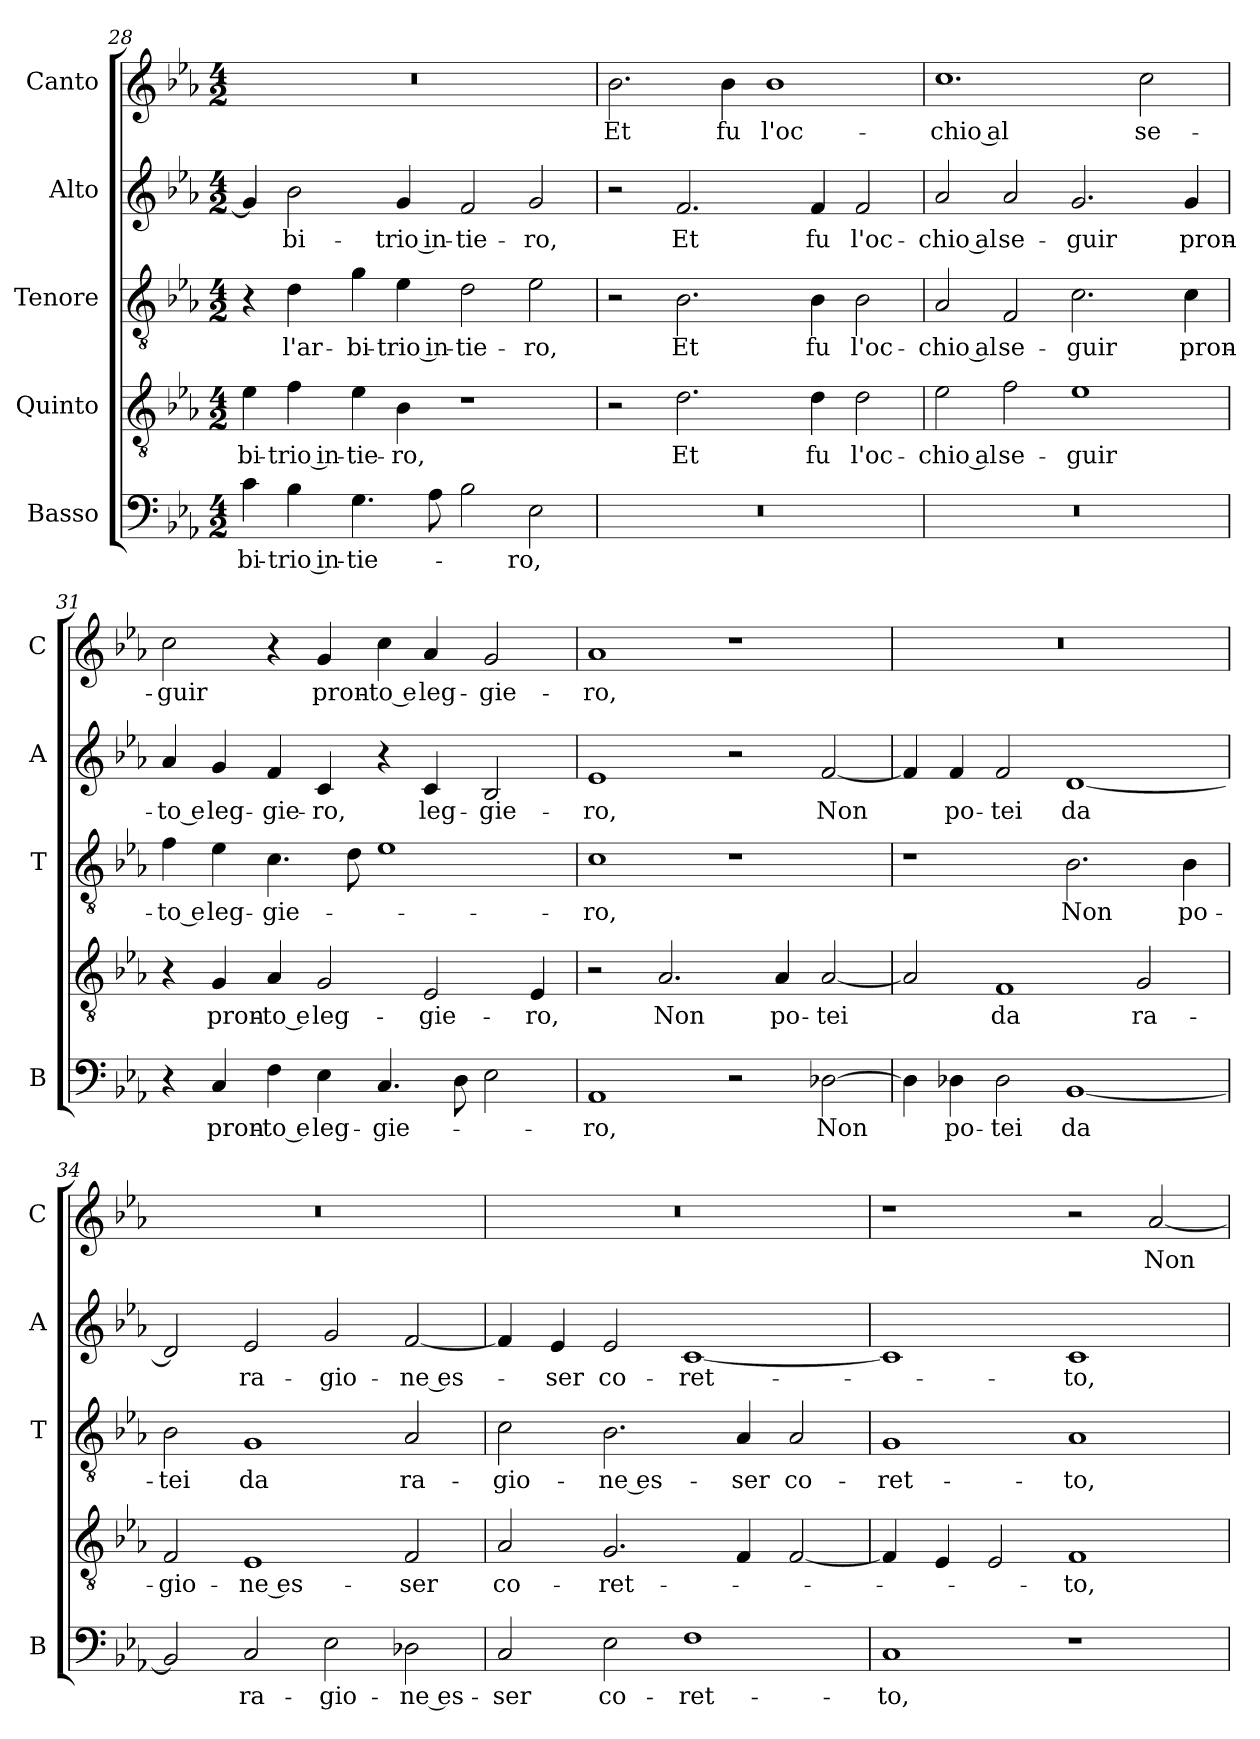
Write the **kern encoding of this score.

**kern	**text	**kern	**text	**kern	**text	**kern	**text	**kern	**text
*part5	*part5	*part4	*part4	*part3	*part3	*part2	*part2	*part1	*part1
*staff5	*staff5	*staff4	*staff4	*staff3	*staff3	*staff2	*staff2	*staff1	*staff1
*I"Basso	*	*I"Quinto	*	*I"Tenore	*	*I"Alto	*	*I"Canto	*
*I'B	*	*	*	*I'T	*	*I'A	*	*I'C	*
*clefF4	*	*clefGv2	*	*clefGv2	*	*clefG2	*	*clefG2	*
*k[b-e-a-]	*	*k[b-e-a-]	*	*k[b-e-a-]	*	*k[b-e-a-]	*	*k[b-e-a-]	*
*E-:	*	*E-:	*	*E-:	*	*E-:	*	*E-:	*
*M4/2	*	*M4/2	*	*M4/2	*	*M4/2	*	*M4/2	*
=28	=28	=28	=28	=28	=28	=28	=28	=28	=28
!	!LO:LY:b	!	!LO:LY:b	!	!	!	!	!	!
4c\	-bi-	4e-\	-bi-	4r	.	4g/]	.	0r	.
!	!LO:LY:b	!	!LO:LY:b	!	!LO:LY:b	!	!LO:LY:b	!	!
4B-\	-trio in-	4f\	-trio in-	4d\	l'ar-	2b-\	-bi-	.	.
!	!LO:LY:b	!	!LO:LY:b	!	!LO:LY:b	!	!	!	!
4.G\	-tie-	4e-\	-tie-	4g\	-bi-	.	.	.	.
!	!	!	!LO:LY:b	!	!LO:LY:b	!	!LO:LY:b	!	!
.	.	4B-\	-ro,	4e-\	-trio in-	4g/	-trio in-	.	.
8A-\	.	.	.	.	.	.	.	.	.
!	!	!	!	!	!LO:LY:b	!	!LO:LY:b	!	!
2B-\	.	1r	.	2d\	-tie-	2f/	-tie-	.	.
!	!LO:LY:b	!	!	!	!LO:LY:b	!	!LO:LY:b	!	!
2E-\	-ro,	.	.	2e-\	-ro,	2g/	-ro,	.	.
=29	=29	=29	=29	=29	=29	=29	=29	=29	=29
!	!	!	!	!	!	!	!	!	!LO:LY:b
0r	.	2r	.	2r	.	2r	.	2.b-\	Et
!	!	!	!LO:LY:b	!	!LO:LY:b	!	!LO:LY:b	!	!
.	.	2.d\	Et	2.B-\	Et	2.f/	Et	.	.
!	!	!	!	!	!	!	!	!	!LO:LY:b
.	.	.	.	.	.	.	.	4b-\	fu
!	!	!	!	!	!	!	!	!	!LO:LY:b
.	.	.	.	.	.	.	.	1b-	l'oc-
!	!	!	!LO:LY:b	!	!LO:LY:b	!	!LO:LY:b	!	!
.	.	4d\	fu	4B-\	fu	4f/	fu	.	.
!	!	!	!LO:LY:b	!	!LO:LY:b	!	!LO:LY:b	!	!
.	.	2d\	l'oc-	2B-\	l'oc-	2f/	l'oc-	.	.
=30	=30	=30	=30	=30	=30	=30	=30	=30	=30
!	!	!	!LO:LY:b	!	!LO:LY:b	!	!LO:LY:b	!	!LO:LY:b
0r	.	2e-\	-chio al	2A-/	-chio al	2a-/	-chio al	1.cc	-chio al
!	!	!	!LO:LY:b	!	!LO:LY:b	!	!LO:LY:b	!	!
.	.	2f\	se-	2F/	se-	2a-/	se-	.	.
!	!	!	!LO:LY:b	!	!LO:LY:b	!	!LO:LY:b	!	!
.	.	1e-	-guir	2.c\	-guir	2.g/	-guir	.	.
!	!	!	!	!	!	!	!	!	!LO:LY:b
.	.	.	.	.	.	.	.	2cc\	se-
!	!	!	!	!	!LO:LY:b	!	!LO:LY:b	!	!
.	.	.	.	4c\	pron-	4g/	pron-	.	.
!!LO:PB:g=z
=31	=31	=31	=31	=31	=31	=31	=31	=31	=31
!	!	!	!	!	!LO:LY:b	!	!LO:LY:b	!	!LO:LY:b
4r	.	4r	.	4f\	-to e	4a-/	-to e	2cc\	-guir
!	!LO:LY:b	!	!LO:LY:b	!	!LO:LY:b	!	!LO:LY:b	!	!
4C/	pron-	4G/	pron-	4e-\	leg-	4g/	leg-	.	.
!	!LO:LY:b	!	!LO:LY:b	!	!LO:LY:b	!	!LO:LY:b	!	!
4F\	-to e	4A-/	-to e	4.c\	-gie-	4f/	-gie-	4r	.
!	!LO:LY:b	!	!LO:LY:b	!	!	!	!LO:LY:b	!	!LO:LY:b
4E-\	leg-	2G/	leg-	.	.	4c/	-ro,	4g/	pron-
.	.	.	.	8d\	.	.	.	.	.
!	!LO:LY:b	!	!	!	!	!	!	!	!LO:LY:b
4.C/	-gie-	.	.	1e-	.	4r	.	4cc\	-to e
!	!	!	!LO:LY:b	!	!	!	!LO:LY:b	!	!LO:LY:b
.	.	2E-/	-gie-	.	.	4c/	leg-	4a-/	leg-
8D\	.	.	.	.	.	.	.	.	.
!	!	!	!	!	!	!	!LO:LY:b	!	!LO:LY:b
2E-\	.	.	.	.	.	2B-/	-gie-	2g/	-gie-
!	!	!	!LO:LY:b	!	!	!	!	!	!
.	.	4E-/	-ro,	.	.	.	.	.	.
=32	=32	=32	=32	=32	=32	=32	=32	=32	=32
!	!LO:LY:b	!	!	!	!LO:LY:b	!	!LO:LY:b	!	!LO:LY:b
1AA-	-ro,	2r	.	1c	-ro,	1e-	-ro,	1a-	-ro,
!	!	!	!LO:LY:b	!	!	!	!	!	!
.	.	2.A-/	Non	.	.	.	.	.	.
2r	.	.	.	1r	.	2r	.	1r	.
!	!	!	!LO:LY:b	!	!	!	!	!	!
.	.	4A-/	po-	.	.	.	.	.	.
!	!LO:LY:b	!	!LO:LY:b	!	!	!	!LO:LY:b	!	!
[2D-X\	Non	[2A-/	-tei	.	.	[2f/	Non	.	.
=33	=33	=33	=33	=33	=33	=33	=33	=33	=33
4D-\]	.	2A-/]	.	1r	.	4f/]	.	0r	.
!	!LO:LY:b	!	!	!	!	!	!LO:LY:b	!	!
4D-X\	po-	.	.	.	.	4f/	po-	.	.
!	!LO:LY:b	!	!LO:LY:b	!	!	!	!LO:LY:b	!	!
2D-\	-tei	1F	da	.	.	2f/	-tei	.	.
!	!LO:LY:b	!	!	!	!LO:LY:b	!	!LO:LY:b	!	!
[1BB-	da	.	.	2.B-\	Non	[1d	da	.	.
!	!	!	!LO:LY:b	!	!	!	!	!	!
.	.	2G/	ra-	.	.	.	.	.	.
!	!	!	!	!	!LO:LY:b	!	!	!	!
.	.	.	.	4B-\	po-	.	.	.	.
=34	=34	=34	=34	=34	=34	=34	=34	=34	=34
!	!	!	!LO:LY:b	!	!LO:LY:b	!	!	!	!
2BB-/]	.	2F/	-gio-	2B-\	-tei	2d/]	.	0r	.
!	!LO:LY:b	!	!LO:LY:b	!	!LO:LY:b	!	!LO:LY:b	!	!
2C/	ra-	1E-	-ne es-	1G	da	2e-/	ra-	.	.
!	!LO:LY:b	!	!	!	!	!	!LO:LY:b	!	!
2E-\	-gio-	.	.	.	.	2g/	-gio-	.	.
!	!LO:LY:b	!	!LO:LY:b	!	!LO:LY:b	!	!LO:LY:b	!	!
2D-X\	-ne es-	2F/	-ser	2A-/	ra-	[2f/	-ne es-	.	.
!!LO:LB:g=z
=35	=35	=35	=35	=35	=35	=35	=35	=35	=35
!	!LO:LY:b	!	!LO:LY:b	!	!LO:LY:b	!	!	!	!
2C/	-ser	2A-/	co-	2c\	-gio-	4f/]	.	0r	.
!	!	!	!	!	!	!	!LO:LY:b	!	!
.	.	.	.	.	.	4e-/	-ser	.	.
!	!LO:LY:b	!	!LO:LY:b	!	!LO:LY:b	!	!LO:LY:b	!	!
2E-\	co-	2.G/	-ret-	2.B-\	-ne es-	2e-/	co-	.	.
!	!LO:LY:b	!	!	!	!	!	!LO:LY:b	!	!
1F	-ret-	.	.	.	.	[1c	-ret-	.	.
!	!	!	!	!	!LO:LY:b	!	!	!	!
.	.	4F/	.	4A-/	-ser	.	.	.	.
!	!	!	!	!	!LO:LY:b	!	!	!	!
.	.	[2F/	.	2A-/	co-	.	.	.	.
=36	=36	=36	=36	=36	=36	=36	=36	=36	=36
!	!LO:LY:b	!	!	!	!LO:LY:b	!	!	!	!
1C	-to,	4F/]	.	1G	-ret-	1c]	.	1r	.
.	.	4E-/	.	.	.	.	.	.	.
.	.	2E-/	.	.	.	.	.	.	.
!	!	!	!LO:LY:b	!	!LO:LY:b	!	!LO:LY:b	!	!
1r	.	1F	-to,	1A-	-to,	1c	-to,	2r	.
!	!	!	!	!	!	!	!	!	!LO:LY:b
.	.	.	.	.	.	.	.	[2a-/	Non
=	=	=	=	=	=	=	=	=	=
*-	*-	*-	*-	*-	*-	*-	*-	*-	*-
